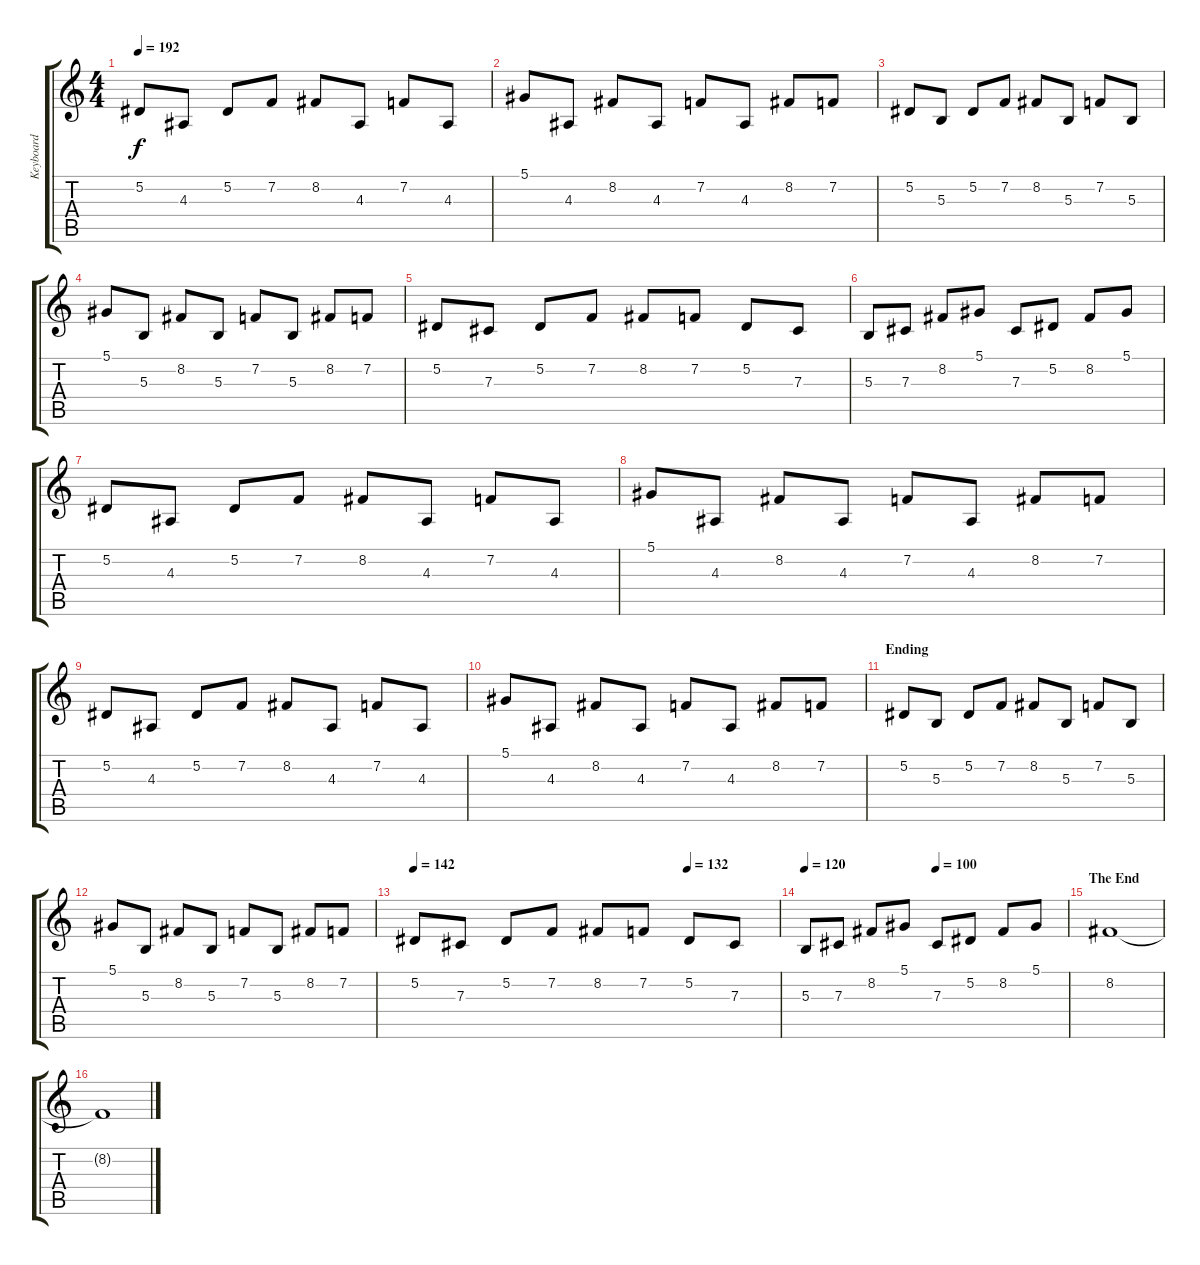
\track ("Keyboard" "Keyboard") {instrument fx1rain}
\staff {score tabs}
\tuning (Eb4 Bb3 Gb3 Db3 Ab2 Eb2) {hide}
\ts (4 4)
\tempo 192
\clef g2
\ks c
5.2.8{dy f} 4.3.8 5.2.8 7.2.8 8.2.8 4.3.8 7.2.8 4.3.8 |
5.1.8 4.3.8 8.2.8 4.3.8 7.2.8 4.3.8 8.2.8 7.2.8 |
5.2.8 5.3.8 5.2.8 7.2.8 8.2.8 5.3.8 7.2.8 5.3.8 |
5.1.8 5.3.8 8.2.8 5.3.8 7.2.8 5.3.8 8.2.8 7.2.8 |
5.2.8 7.3.8 5.2.8 7.2.8 8.2.8 7.2.8 5.2.8 7.3.8 |
5.3.8 7.3.8 8.2.8 5.1.8 7.3.8 5.2.8 8.2.8 5.1.8 |
5.2.8 4.3.8 5.2.8 7.2.8 8.2.8 4.3.8 7.2.8 4.3.8 |
5.1.8 4.3.8 8.2.8 4.3.8 7.2.8 4.3.8 8.2.8 7.2.8 |
5.2.8 4.3.8 5.2.8 7.2.8 8.2.8 4.3.8 7.2.8 4.3.8 |
5.1.8 4.3.8 8.2.8 4.3.8 7.2.8 4.3.8 8.2.8 7.2.8 |
\section ("" "Ending")
5.2.8 5.3.8 5.2.8 7.2.8 8.2.8 5.3.8 7.2.8 5.3.8 |
5.1.8 5.3.8 8.2.8 5.3.8 7.2.8 5.3.8 8.2.8 7.2.8 |
\tempo 142
\tempo (132 0.75)
5.2.8 7.3.8 5.2.8 7.2.8 8.2.8 7.2.8 5.2.8 7.3.8 |
\tempo 120
\tempo (100 0.5)
5.3.8 7.3.8 8.2.8 5.1.8 7.3.8 5.2.8 8.2.8 5.1.8 |
\section ("" "The End")
8.2.1 |
8.2{t}.1
